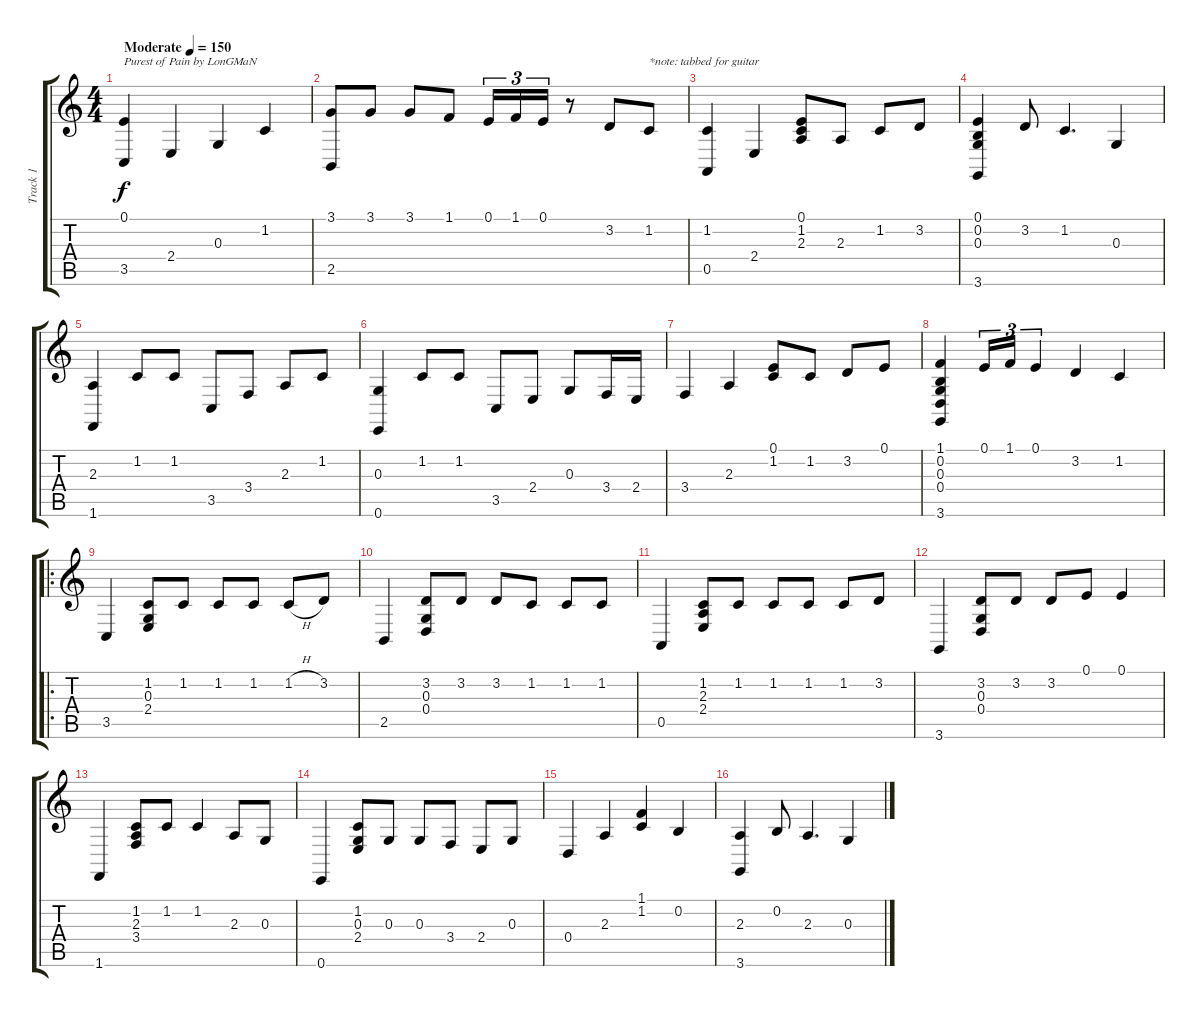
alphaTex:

\track ("Track 1" "Track 1") {instrument acousticgrandpiano}
\staff {score tabs}
\tuning (E4 B3 G3 D3 A2 E2) {hide}
\ts (4 4)
\tempo (150 "Moderate")
\clef g2
\ks c
(0.1 3.5).4{txt "Purest of Pain by LonGMaN" dy f instrument acousticgrandpiano} 2.4.4 0.3.4 1.2.4 |
(3.1 2.5).8 3.1.8 3.1.8 1.1.8 0.1.16{tu (3 2)} 1.1.16{tu (3 2)} 0.1.16{tu (3 2)} r.8 3.2.8 1.2.8{txt "*note: tabbed for guitar"} |
(1.2 0.5).4 2.4.4 (0.1 1.2 2.3).8 2.3.8 1.2.8 3.2.8 |
(0.1 0.2 0.3 3.6).4 3.2.8 1.2.4{d} 0.3.4 |
(2.3 1.6).4 1.2.8 1.2.8 3.5.8 3.4.8 2.3.8 1.2.8 |
(0.3 0.6).4 1.2.8 1.2.8 3.5.8 2.4.8 0.3.8 3.4.16 2.4.16 |
3.4.4 2.3.4 (0.1 1.2).8 1.2.8 3.2.8 0.1.8 |
(1.1 0.2 0.3 0.4 3.6).4 0.1.16{tu (3 2)} 1.1.16{tu (3 2)} 0.1.4{tu (3 2)} 3.2.4 1.2.4 |
\ro
3.5.4 (1.2 0.3 2.4).8 1.2.8 1.2.8 1.2.8 1.2{h}.8 3.2.8 |
2.5.4 (3.2 0.3 0.4).8 3.2.8 3.2.8 1.2.8 1.2.8 1.2.8 |
0.5.4 (1.2 2.3 2.4).8 1.2.8 1.2.8 1.2.8 1.2.8 3.2.8 |
3.6.4 (3.2 0.3 0.4).8 3.2.8 3.2.8 0.1.8 0.1.4 |
1.6.4 (1.2 2.3 3.4).8 1.2.8 1.2.4 2.3.8 0.3.8 |
0.6.4 (1.2 0.3 2.4).8 0.3.8 0.3.8 3.4.8 2.4.8 0.3.8 |
0.4.4 2.3.4 (1.1 1.2).4 0.2.4 |
(2.3 3.6).4 0.2.8 2.3.4{d} 0.3.4
